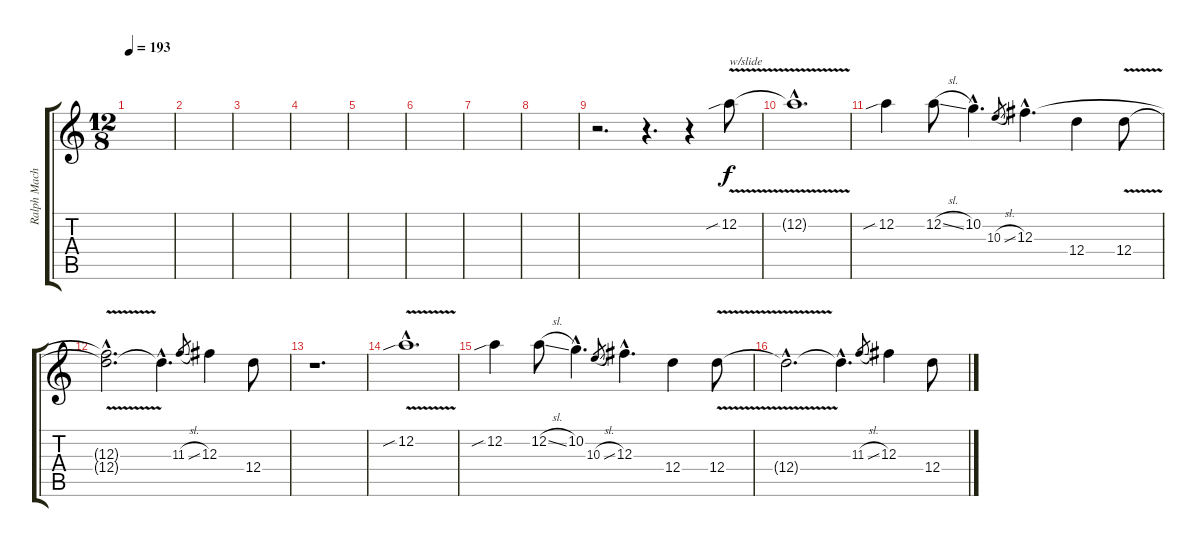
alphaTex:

\track ("Ralph Machio (open D)" "Ralph Mach") {instrument electricguitarclean}
\staff {score tabs}
\tuning (D4 A3 Gb3 D3 A2 D2) {hide}
\ts (12 8)
\tempo 193
\clef g2
\ks c
|
|
|
|
|
|
|
|
r.2{d} r.4{d} r.4 12.2{v sib}.8{txt "w/slide"} |
12.2{hac t}.1{d} |
12.2{sib}.4 12.2{sl}.8 10.2{hac}.4{d} 10.3{sl}.8{gr} 12.3{hac}.4{d} 12.4.4 12.4{v}.8 |
(12.3{hac t} 12.4{hac t}).2{d} 12.4{hac t}.4{d} 11.3{sl}.8{gr} 12.3.4 12.4.8 |
r.1{d} |
12.2{v sib hac}.1{d} |
12.2{sib}.4 12.2{sl}.8 10.2{hac}.4{d} 10.3{sl}.8{gr} 12.3{hac}.4{d} 12.4.4 12.4{v}.8 |
12.4{hac t}.2{d} 12.4{hac t}.4{d} 11.3{sl}.8{gr} 12.3.4 12.4.8
